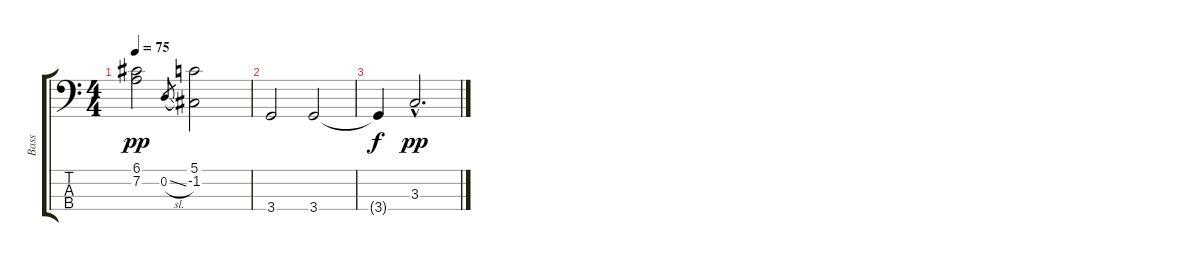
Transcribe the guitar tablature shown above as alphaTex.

\track ("Bass" "Bass") {instrument electricbassfinger}
\staff {score tabs}
\tuning (G2 D2 A1 E1) {hide}
\ts (4 4)
\tempo 75
\clef f4
\ks c
(6.1 7.2).2{dy pp} 0.2{sl}.8{gr} (5.1 -1.2).2 |
3.4.2 3.4.2 |
3.4{t}.4{dy f} 3.3{hac}.2{d dy pp}
